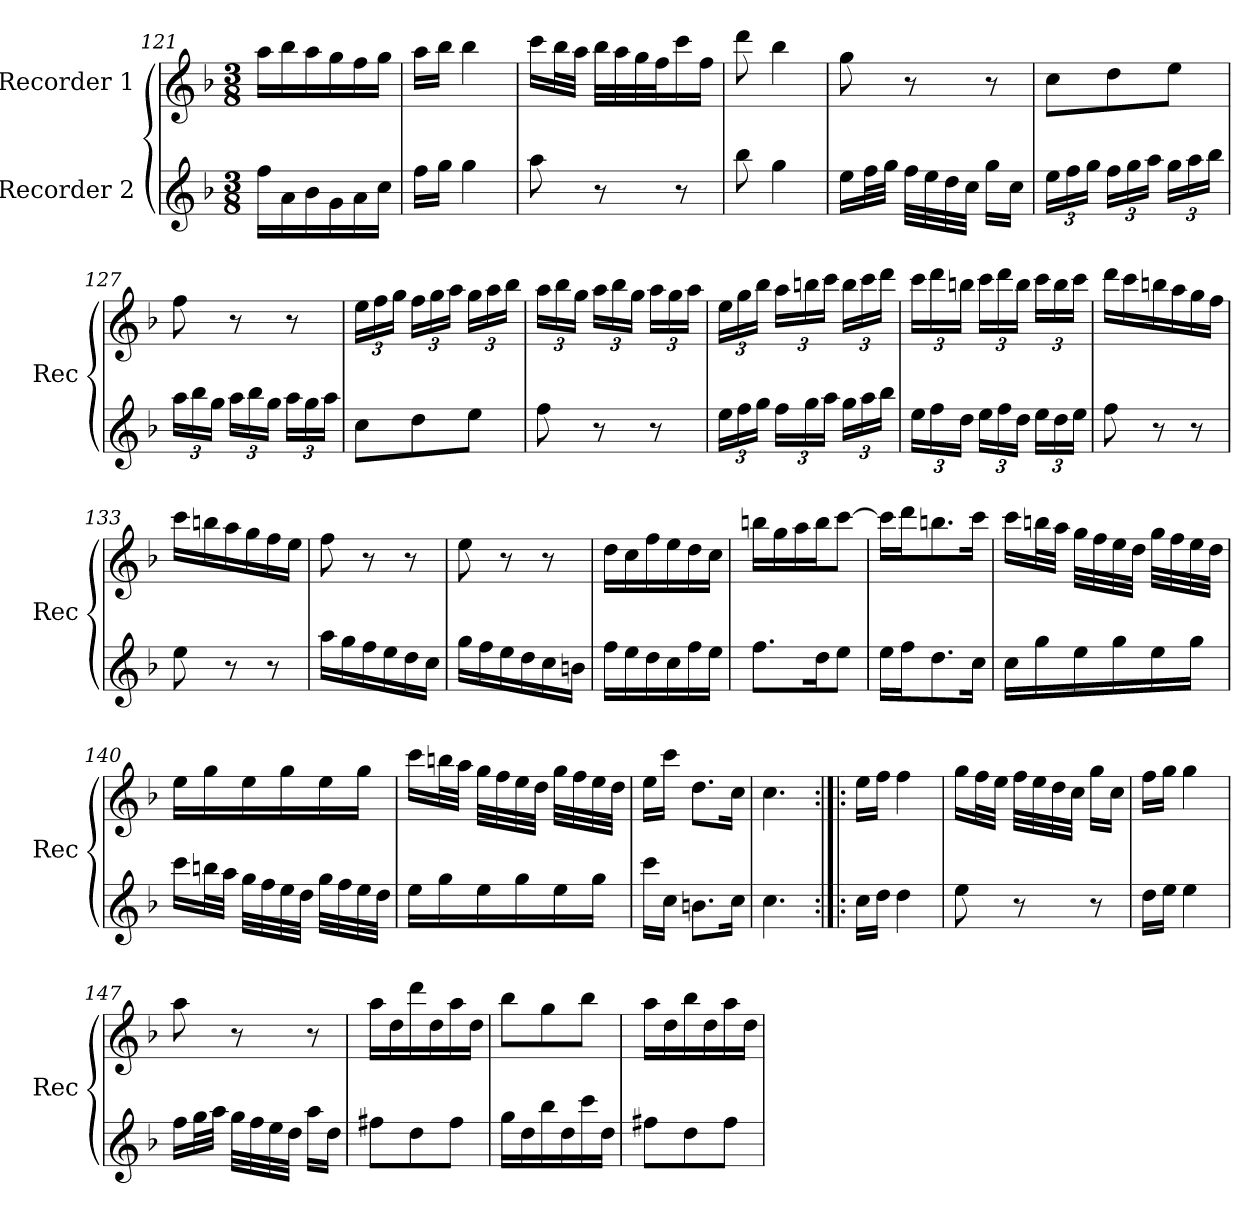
**kern	**kern
*part2	*part1
*staff2	*staff1
*I"Recorder 2	*I"Recorder 1
*I'Rec	*I'Rec
*clefG2	*clefG2
*k[b-]	*k[b-]
*M3/8	*M3/8
=121	=121
16ff\LL	16aa\LL
16a\	16bb-\
16b-\	16aa\
16g\	16gg\
16a\	16ff\
16cc\JJ	16gg\JJ
=122	=122
16ff\LL	16aa\LL
16gg\JJ	16bb-\JJ
4gg\	4bb-\
=123	=123
8aa\	16ccc\LL
.	32bb-\L
.	32aa\JJJ
8r	32bb-\LLL
.	32aa\
.	32gg\
.	32ff\J
8r	16ccc\
.	16ff\JJ
=124	=124
8bb-\	8ddd\
4gg\	4bb-\
=125	=125
16ee\LL	8gg\
32ff\L	.
32gg\JJJ	.
32ff\LLL	8r
32ee\	.
32dd\	.
32cc\JJJ	.
16gg\LL	8r
16cc\JJ	.
=126	=126
*Xbrackettup	*
24ee\LL	8cc\L
24ff\	.
24gg\JJ	.
24ff\LL	8dd\
24gg\	.
24aa\JJ	.
24gg\LL	8ee\J
24aa\	.
24bb-\JJ	.
!!LO:LB:g=z
=127	=127
24aa\LL	8ff\
24bb-\	.
24gg\JJ	.
24aa\LL	8r
24bb-\	.
24gg\JJ	.
24aa\LL	8r
24gg\	.
24aa\JJ	.
=128	=128
*	*Xbrackettup
8cc\L	24ee\LL
.	24ff\
.	24gg\JJ
8dd\	24ff\LL
.	24gg\
.	24aa\JJ
8ee\J	24gg\LL
.	24aa\
.	24bb-\JJ
=129	=129
8ff\	24aa\LL
.	24bb-\
.	24gg\JJ
8r	24aa\LL
.	24bb-\
.	24gg\JJ
8r	24aa\LL
.	24gg\
.	24aa\JJ
=130	=130
24ee\LL	24ee\LL
24ff\	24gg\
24gg\JJ	24bb-\JJ
24ff\LL	24aa\LL
24gg\	24bbn\
24aa\JJ	24ccc\JJ
24gg\LL	24bb\LL
24aa\	24ccc\
24bb-\JJ	24ddd\JJ
=131	=131
24ee\LL	24ccc\LL
24ff\	24ddd\
24dd\JJ	24bbn\JJ
24ee\LL	24ccc\LL
24ff\	24ddd\
24dd\JJ	24bb\JJ
24ee\LL	24ccc\LL
24dd\	24bb\
24ee\JJ	24ccc\JJ
!!LO:LB:g=z
=132	=132
8ff\	16ddd\LL
.	16ccc\
8r	16bbn\
.	16aa\
8r	16gg\
.	16ff\JJ
=133	=133
8ee\	16ccc\LL
.	16bbn\
8r	16aa\
.	16gg\
8r	16ff\
.	16ee\JJ
=134	=134
16aa\LL	8ff\
16gg\	.
16ff\	8r
16ee\	.
16dd\	8r
16cc\JJ	.
=135	=135
16gg\LL	8ee\
16ff\	.
16ee\	8r
16dd\	.
16cc\	8r
16bn\JJ	.
=136	=136
16ff\LL	16dd\LL
16ee\	16cc\
16dd\	16ff\
16cc\	16ee\
16ff\	16dd\
16ee\JJ	16cc\JJ
=137	=137
8.ff\L	16bbn\LL
.	16gg\
.	16aa\
16dd\K	16bb\J
8ee\J	[8ccc\J
=138	=138
16ee\LL	16ccc\LL]
16ff\J	16ddd\J
8.dd\	8.bbn\
16cc\Jk	16ccc\Jk
!!LO:LB:g=z
=139	=139
16cc\LL	16ccc\LL
16gg\	32bbn\L
.	32aa\JJJ
16ee\	32gg\LLL
.	32ff\
16gg\	32ee\
.	32dd\JJJ
16ee\	32gg\LLL
.	32ff\
16gg\JJ	32ee\
.	32dd\JJJ
=140	=140
16ccc\LL	16ee\LL
32bbn\L	16gg\
32aa\JJJ	.
32gg\LLL	16ee\
32ff\	.
32ee\	16gg\
32dd\JJJ	.
32gg\LLL	16ee\
32ff\	.
32ee\	16gg\JJ
32dd\JJJ	.
=141	=141
16ee\LL	16ccc\LL
16gg\	32bbn\L
.	32aa\JJJ
16ee\	32gg\LLL
.	32ff\
16gg\	32ee\
.	32dd\JJJ
16ee\	32gg\LLL
.	32ff\
16gg\JJ	32ee\
.	32dd\JJJ
=142	=142
16ccc\LL	16ee\LL
16cc\JJ	16ccc\JJ
8.bn\L	8.dd\L
16cc\Jk	16cc\Jk
=143	=143
4.cc\	4.cc\
=144:|!|:	=144:|!|:
16cc\LL	16ee\LL
16dd\JJ	16ff\JJ
4dd\	4ff\
!!LO:LB:g=z
=145	=145
8ee\	16gg\LL
.	32ff\L
.	32ee\JJJ
8r	32ff\LLL
.	32ee\
.	32dd\
.	32cc\JJJ
8r	16gg\LL
.	16cc\JJ
=146	=146
16dd\LL	16ff\LL
16ee\JJ	16gg\JJ
4ee\	4gg\
=147	=147
16ff\LL	8aa\
32gg\L	.
32aa\JJJ	.
32gg\LLL	8r
32ff\	.
32ee\	.
32dd\JJJ	.
16aa\LL	8r
16dd\JJ	.
=148	=148
8ff#X\L	16aa\LL
.	16dd\
8dd\	16ddd\
.	16dd\
8ff#\J	16aa\
.	16dd\JJ
=149	=149
16gg\LL	8bb-\L
16dd\	.
16bb-\	8gg\
16dd\	.
16ccc\	8bb-\J
16dd\JJ	.
=150	=150
8ff#X\L	16aa\LL
.	16dd\
8dd\	16bb-\
.	16dd\
8ff#\J	16aa\
.	16dd\JJ
=	=
*-	*-
